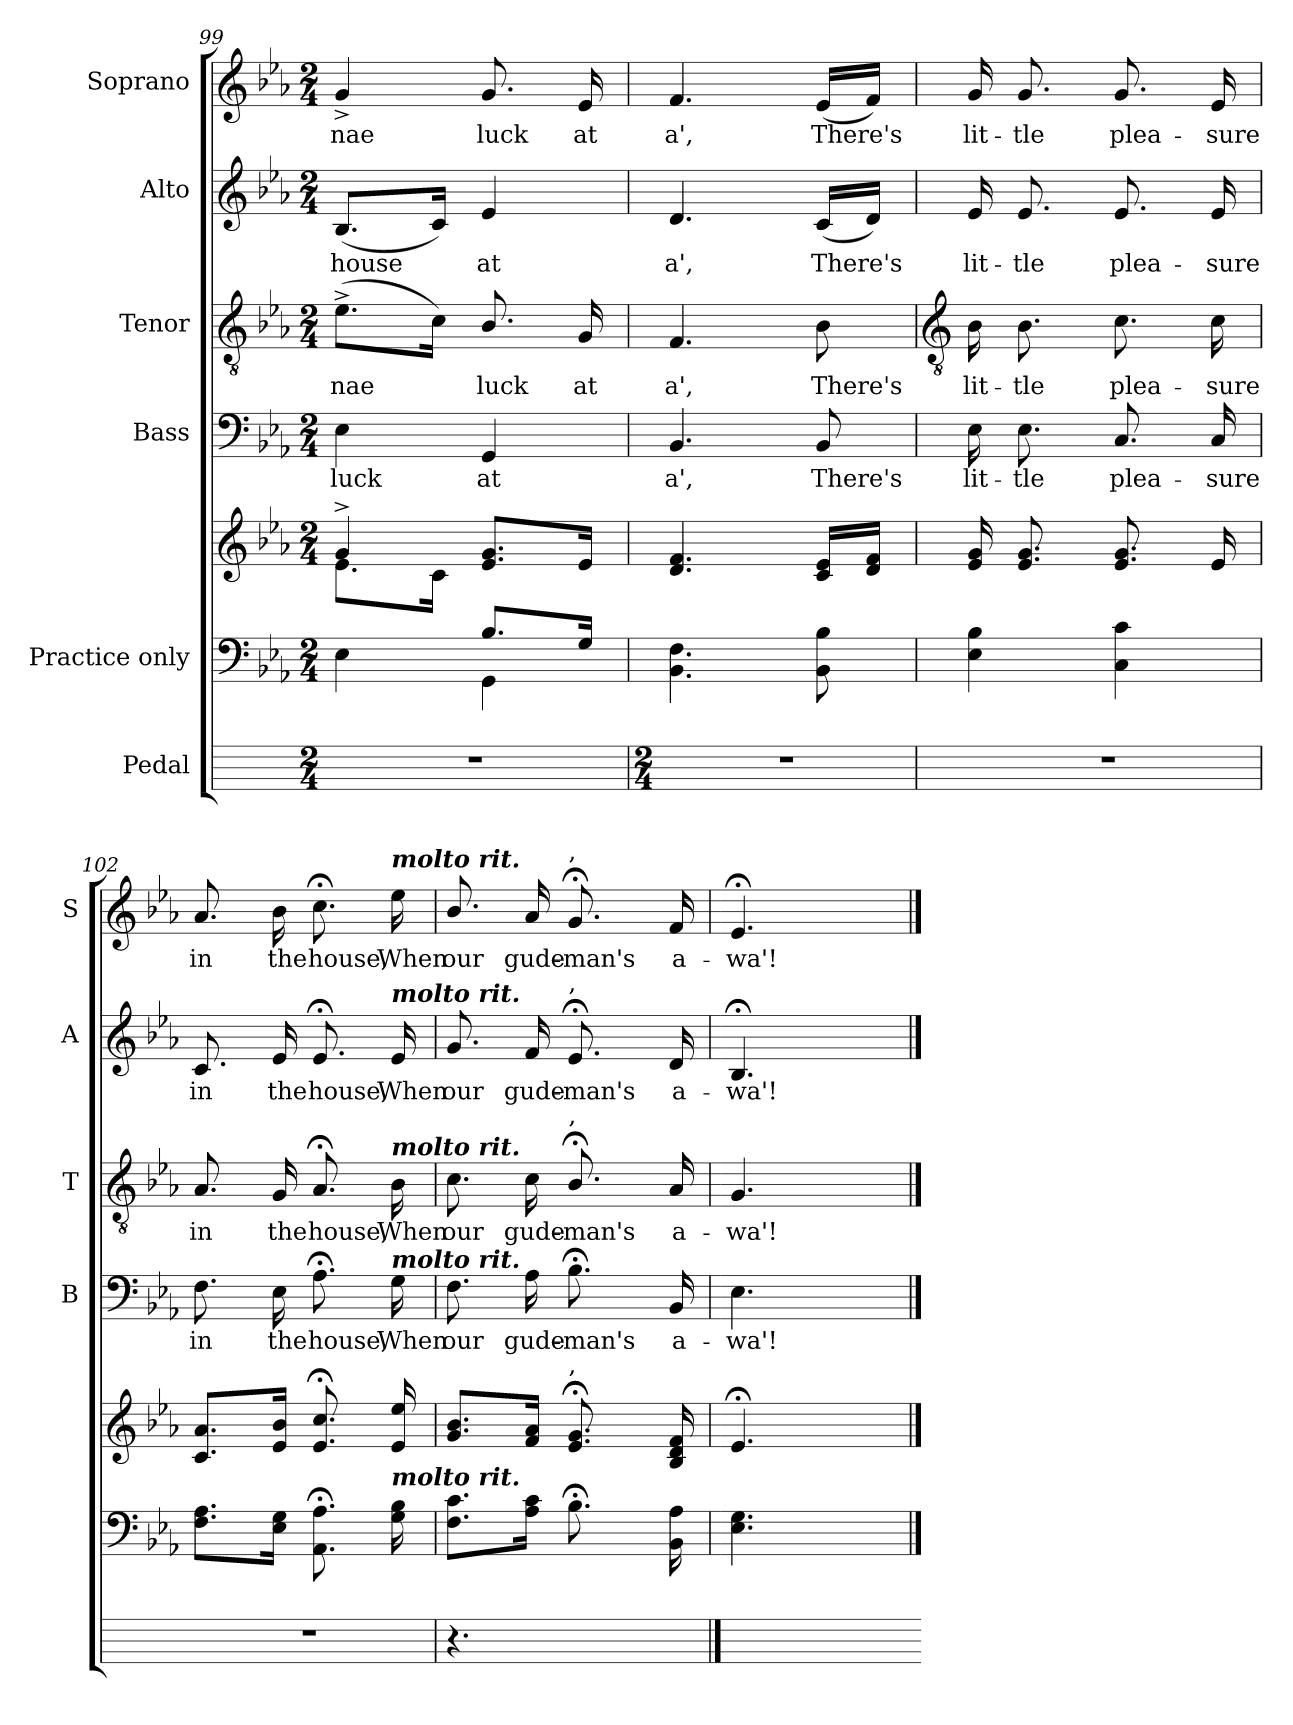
**kern	**kern	**kern	**kern	**text	**kern	**text	**kern	**text	**kern	**text
*part6	*part5	*part5	*part4	*part4	*part3	*part3	*part2	*part2	*part1	*part1
*staff7	*staff6	*staff5	*staff4	*staff4	*staff3	*staff3	*staff2	*staff2	*staff1	*staff1
*I"Pedal	*I"Practice only	*	*I"Bass	*	*I"Tenor	*	*I"Alto	*	*I"Soprano	*
*	*	*	*I'B	*	*I'T	*	*I'A	*	*I'S	*
*	*clefF4	*clefG2	*clefF4	*	*clefGv2	*	*clefG2	*	*clefG2	*
*	*k[b-e-a-]	*k[b-e-a-]	*k[b-e-a-]	*	*k[b-e-a-]	*	*k[b-e-a-]	*	*k[b-e-a-]	*
*	*E-:	*E-:	*E-:	*	*E-:	*	*E-:	*	*E-:	*
*M2/4	*M2/4	*M2/4	*M2/4	*	*M2/4	*	*M2/4	*	*M2/4	*
=99	=99	=99	=99	=99	=99	=99	=99	=99	=99	=99
*	*^	*^	*	*	*	*	*	*	*	*
!	!	!	!	!	!	!LO:LY:b	!	!LO:LY:b	!	!LO:LY:b	!	!LO:LY:b
2r	4ryy	4E-\	4g^/	8.e-\L	4E-	luck	(>8.e-^L	nae	(<8.B-L	house	4g^	nae
.	.	.	.	16c\J	.	.	16cJ)	.	16cJ)	.	.	.
!	!	!	!	!	!	!LO:LY:b	!	!LO:LY:b	!	!LO:LY:b	!	!LO:LY:b
.	8.B-/L	4GG\	8.e-/ 8.g/L	4ryy	4GG	at	8.B-/	luck	4e-	at	8.g	luck
!	!	!	!	!	!	!	!	!LO:LY:b	!	!	!	!LO:LY:b
.	16G/J	.	16e-/J	.	.	.	16G	at	.	.	16e-	at
!!LO:LB:g=z
=100	=100	=100	=100	=100	=100	=100	=100	=100	=100	=100	=100	=100
*M2/4	*	*	*	*	*	*	*	*	*	*	*	*
!	!	!	!	!	!	!LO:LY:b	!	!LO:LY:b	!	!LO:LY:b	!	!LO:LY:b
2r	2ryy	4.BB-\ 4.F\	4.d/ 4.f/	2ryy	4.BB-	a',	4.F	a',	4.d	a',	4.f	a',
!	!	!	!	!	!	!LO:LY:b	!	!LO:LY:b	!	!LO:LY:b	!	!LO:LY:b
.	.	8BB-\ 8B-\	16c/ 16e-/LL	.	8BB-	There's	8B-	There's	(<16cLL	There's	(<16e-LL	There's
.	.	.	16d/ 16f/JJ	.	.	.	.	.	16dJJ)	.	16fJJ)	.
*	*v	*v	*	*	*	*	*	*	*	*	*	*
*	*	*v	*v	*	*	*	*	*	*	*	*
!!LO:LB:g=z
=101	=101	=101	=101	=101	=101	=101	=101	=101	=101	=101
*	*	*	*	*	*clefGv2	*	*	*	*	*
!	!	!	!	!LO:LY:b	!	!LO:LY:b	!	!LO:LY:b	!	!LO:LY:b
2r	4E- 4B-	16e- 16gLL	16E-	lit-	16B-	lit-	16e-	lit-	16g	lit-
!	!	!	!	!LO:LY:b	!	!LO:LY:b	!	!LO:LY:b	!	!LO:LY:b
.	.	8.e- 8.gJ	8.E-	-tle	8.B-	-tle	8.e-	-tle	8.g	-tle
!	!	!	!	!LO:LY:b	!	!LO:LY:b	!	!LO:LY:b	!	!LO:LY:b
.	4C 4c	8.e- 8.gL	8.C	plea-	8.c	plea-	8.e-	plea-	8.g	plea-
!	!	!	!	!LO:LY:b	!	!LO:LY:b	!	!LO:LY:b	!	!LO:LY:b
.	.	16e-J	16C	-sure	16c	-sure	16e-	-sure	16e-	-sure
=102	=102	=102	=102	=102	=102	=102	=102	=102	=102	=102
!	!	!	!	!LO:LY:b	!	!LO:LY:b	!	!LO:LY:b	!	!LO:LY:b
2r	8.F 8.A-L	8.c 8.a-L	8.F	in	8.A-	in	8.c	in	8.a-	in
!	!	!	!	!LO:LY:b	!	!LO:LY:b	!	!LO:LY:b	!	!LO:LY:b
.	16E- 16GJ	16e- 16b-J	16E-	the	16G	the	16e-	the	16b-	the
!	!	!	!	!LO:LY:b	!	!LO:LY:b	!	!LO:LY:b	!	!LO:LY:b
.	8.AA-; 8.A-;	8.e-;< 8.cc;<	8.A-;<	house,	8.A-;<	house,	8.e-;<	house,	8.cc;<	house,
!	!	!	!	!	!	!	!	!	!LO:TX:a:Bi:t=molto rit.	!
!	!	!	!	!	!	!	!LO:TX:a:Bi:t=molto rit.	!	!	!
!	!	!	!	!	!LO:TX:a:Bi:t=molto rit.	!	!	!	!	!
!	!	!	!LO:TX:a:Bi:t=molto rit.	!	!	!	!	!	!	!
!	!LO:TX:a:Bi:t=molto rit.	!	!	!	!	!	!	!	!	!
!	!	!	!	!LO:LY:b	!	!LO:LY:b	!	!LO:LY:b	!	!LO:LY:b
.	16G 16B-	16e- 16ee-	16G	When	16B-	When	16e-	When	16ee-	When
=103	=103	=103	=103	=103	=103	=103	=103	=103	=103	=103
!	!	!	!	!LO:LY:b	!	!LO:LY:b	!	!LO:LY:b	!	!LO:LY:b
4.r	8.F 8.cL	8.g/ 8.b-/L	8.F	our	8.c	our	8.g	our	8.b-/	our
!	!	!	!	!LO:LY:b	!	!LO:LY:b	!	!LO:LY:b	!	!LO:LY:b
.	16A- 16cJ	16f 16a-J	16A-	gude-	16c	gude-	16f	gude-	16a-	gude-
!	!	!	!	!	!	!	!	!	!LO:TX:a:t=,	!
!	!	!	!	!	!	!	!LO:TX:a:t=,	!	!	!
!	!	!	!	!	!LO:TX:a:t=,	!	!	!	!	!
!	!	!LO:TX:a:t=,	!	!	!	!	!	!	!	!
!	!	!	!	!LO:LY:b	!	!LO:LY:b	!	!LO:LY:b	!	!LO:LY:b
.	8.B-;	8.e-;< 8.g;<	8.B-;<	-man's	8.B-;</	-man's	8.e-;<	-man's	8.g;<	-man's
8ryy	.	.	.	.	.	.	.	.	.	.
!	!	!	!	!LO:LY:b	!	!LO:LY:b	!	!LO:LY:b	!	!LO:LY:b
.	16BB- 16A-	16B- 16d 16f	16BB-	a-	16A-	a-	16d	a-	16f	a-
==104	=104	=104	=104	=104	=104	=104	=104	=104	=104	=104
!	!	!	!	!LO:LY:b	!	!LO:LY:b	!	!LO:LY:b	!	!LO:LY:b
2ryy	4.E- 4.G	4.e-;<	4.E-	-wa'!	4.G	-wa'!	4.B-;<	-wa'!	4.e-;<	-wa'!
.	8ryy	8ryy	8ryy	.	8ryy	.	8ryy	.	8ryy	.
=	==	==	==	==	==	==	==	==	==	==
*-	*-	*-	*-	*-	*-	*-	*-	*-	*-	*-
